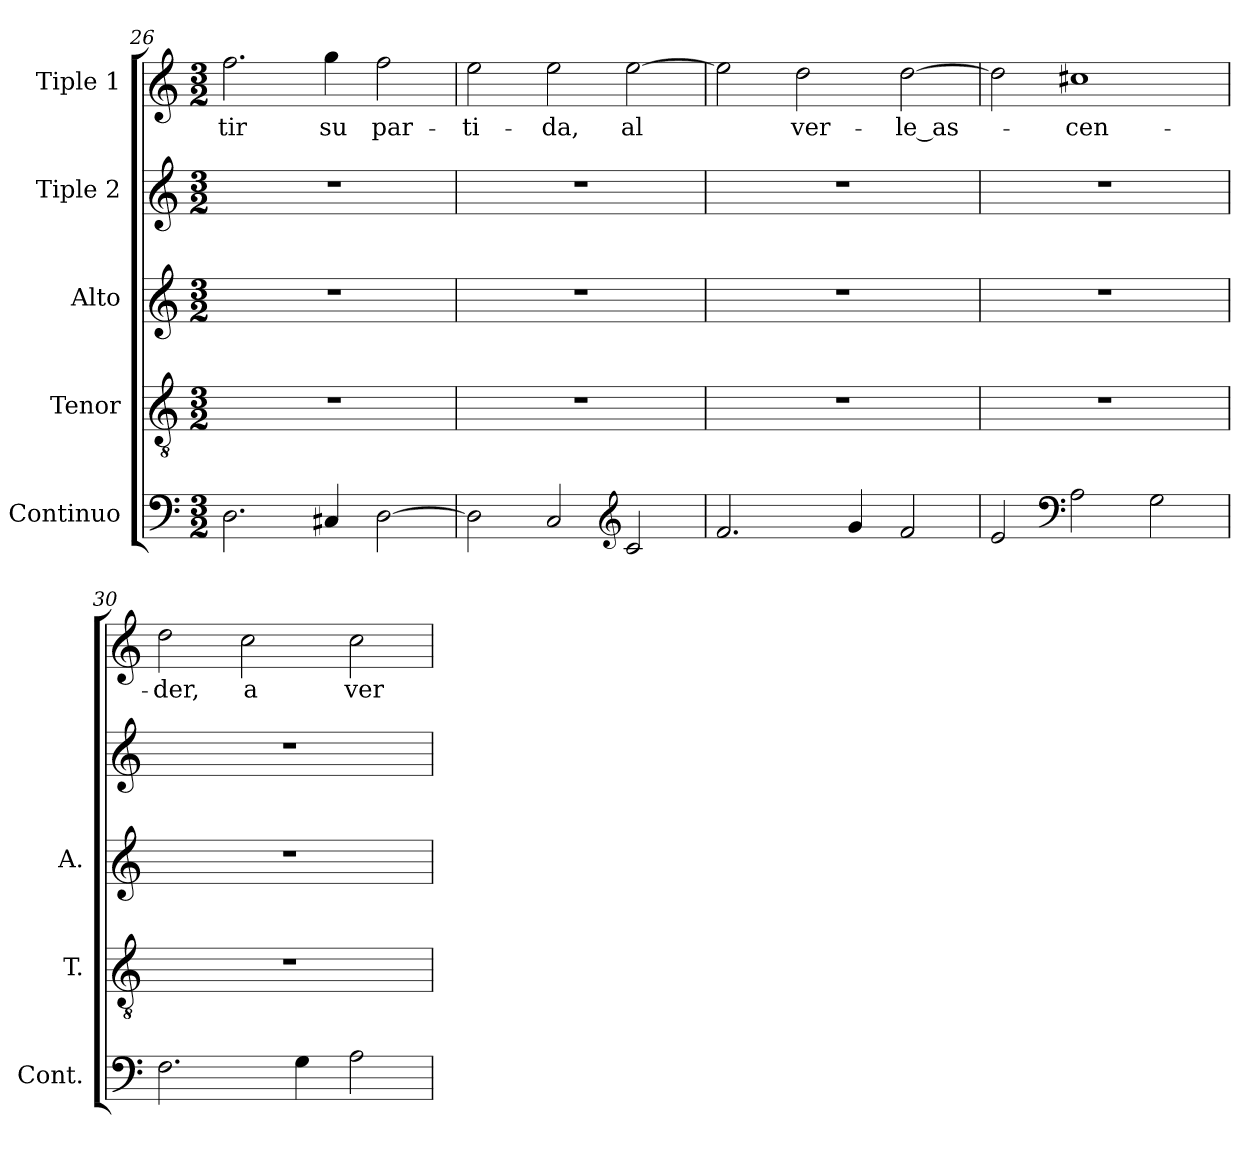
**kern	**kern	**kern	**kern	**kern	**text
*part5	*part4	*part3	*part2	*part1	*part1
*staff5	*staff4	*staff3	*staff2	*staff1	*staff1
*I"Continuo	*I"Tenor	*I"Alto	*I"Tiple 2	*I"Tiple 1	*
*I'Cont.	*I'T.	*I'A.	*	*	*
*clefF4	*clefGv2	*clefG2	*clefG2	*clefG2	*
*	*ITrd7c12	*	*	*	*
*k[]	*k[]	*k[]	*k[]	*k[]	*
*C:	*C:	*C:	*C:	*C:	*
*M3/2	*M3/2	*M3/2	*M3/2	*M3/2	*
=26	=26	=26	=26	=26	=26
!	!LO:N:vis=1	!LO:N:vis=1	!LO:N:vis=1	!	!
!	!	!	!	!	!LO:LY:b:color=#000000
2.Di\	1.r	1.r	1.r	2.ffi\	-tir
!	!	!	!	!	!LO:LY:b:color=#000000
4C#Xi/	.	.	.	4ggi\	su
!	!	!	!	!	!LO:LY:b:color=#000000
[2Di\	.	.	.	2ffi\	par-
=27	=27	=27	=27	=27	=27
!	!LO:N:vis=1	!LO:N:vis=1	!LO:N:vis=1	!	!
!	!	!	!	!	!LO:LY:b:color=#000000
2Di\]	1.r	1.r	1.r	2eei\	-ti-
!	!	!	!	!	!LO:LY:b:color=#000000
2Ci/	.	.	.	2eei\	-da,
*clefG2	*	*	*	*	*
!	!	!	!	!	!LO:LY:b:color=#000000
2ci/	.	.	.	[2eei\	al
=28	=28	=28	=28	=28	=28
!	!LO:N:vis=1	!LO:N:vis=1	!LO:N:vis=1	!	!
2.fi/	1.r	1.r	1.r	2eei\]	.
!	!	!	!	!	!LO:LY:b:color=#000000
.	.	.	.	2ddi\	ver-
4gi/	.	.	.	.	.
!	!	!	!	!	!LO:LY:b:color=#000000
2fi/	.	.	.	[2ddi\	-le_as-
=29	=29	=29	=29	=29	=29
!	!LO:N:vis=1	!LO:N:vis=1	!LO:N:vis=1	!	!
2ei/	1.r	1.r	1.r	2ddi\]	.
*clefF4	*	*	*	*	*
!	!	!	!	!	!LO:LY:b:color=#000000
2Ai\	.	.	.	1cc#Xi	-cen-
2Gi\	.	.	.	.	.
=30	=30	=30	=30	=30	=30
!	!LO:N:vis=1	!LO:N:vis=1	!LO:N:vis=1	!	!
!	!	!	!	!	!LO:LY:b:color=#000000
2.Fi\	1.r	1.r	1.r	2ddi\	-der,
!	!	!	!	!	!LO:LY:b:color=#000000
.	.	.	.	2cci\	a
4Gi\	.	.	.	.	.
!	!	!	!	!	!LO:LY:b:color=#000000
2Ai\	.	.	.	2cci\	ver-
=	=	=	=	=	=
*-	*-	*-	*-	*-	*-
